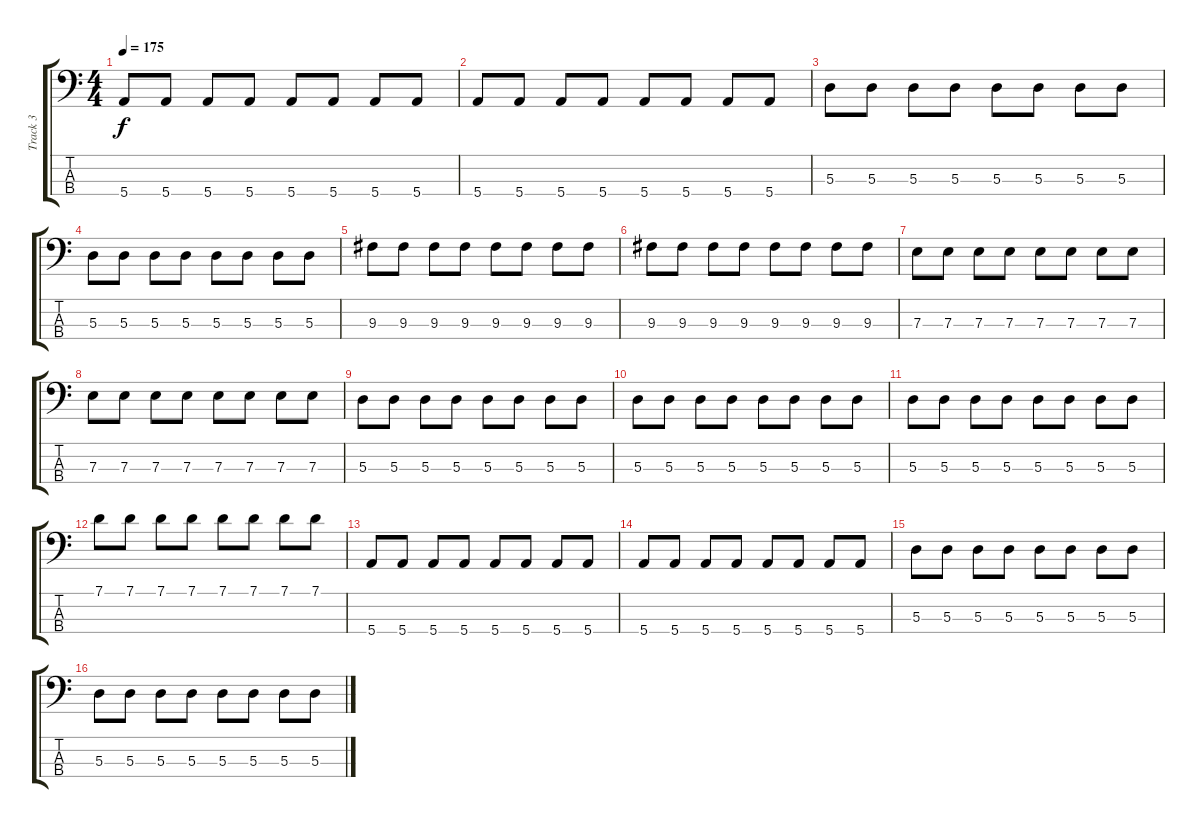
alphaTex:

\track ("Track 3" "Track 3") {instrument electricbasspick}
\staff {score tabs}
\tuning (G2 D2 A1 E1) {hide}
\ts (4 4)
\tempo 175
\clef f4
\ks c
5.4.8{dy f} 5.4.8 5.4.8 5.4.8 5.4.8 5.4.8 5.4.8 5.4.8 |
5.4.8 5.4.8 5.4.8 5.4.8 5.4.8 5.4.8 5.4.8 5.4.8 |
5.3.8 5.3.8 5.3.8 5.3.8 5.3.8 5.3.8 5.3.8 5.3.8 |
5.3.8 5.3.8 5.3.8 5.3.8 5.3.8 5.3.8 5.3.8 5.3.8 |
9.3.8 9.3.8 9.3.8 9.3.8 9.3.8 9.3.8 9.3.8 9.3.8 |
9.3.8 9.3.8 9.3.8 9.3.8 9.3.8 9.3.8 9.3.8 9.3.8 |
7.3.8 7.3.8 7.3.8 7.3.8 7.3.8 7.3.8 7.3.8 7.3.8 |
7.3.8 7.3.8 7.3.8 7.3.8 7.3.8 7.3.8 7.3.8 7.3.8 |
5.3.8 5.3.8 5.3.8 5.3.8 5.3.8 5.3.8 5.3.8 5.3.8 |
5.3.8 5.3.8 5.3.8 5.3.8 5.3.8 5.3.8 5.3.8 5.3.8 |
5.3.8 5.3.8 5.3.8 5.3.8 5.3.8 5.3.8 5.3.8 5.3.8 |
7.1.8 7.1.8 7.1.8 7.1.8 7.1.8 7.1.8 7.1.8 7.1.8 |
5.4.8 5.4.8 5.4.8 5.4.8 5.4.8 5.4.8 5.4.8 5.4.8 |
5.4.8 5.4.8 5.4.8 5.4.8 5.4.8 5.4.8 5.4.8 5.4.8 |
5.3.8 5.3.8 5.3.8 5.3.8 5.3.8 5.3.8 5.3.8 5.3.8 |
5.3.8 5.3.8 5.3.8 5.3.8 5.3.8 5.3.8 5.3.8 5.3.8
